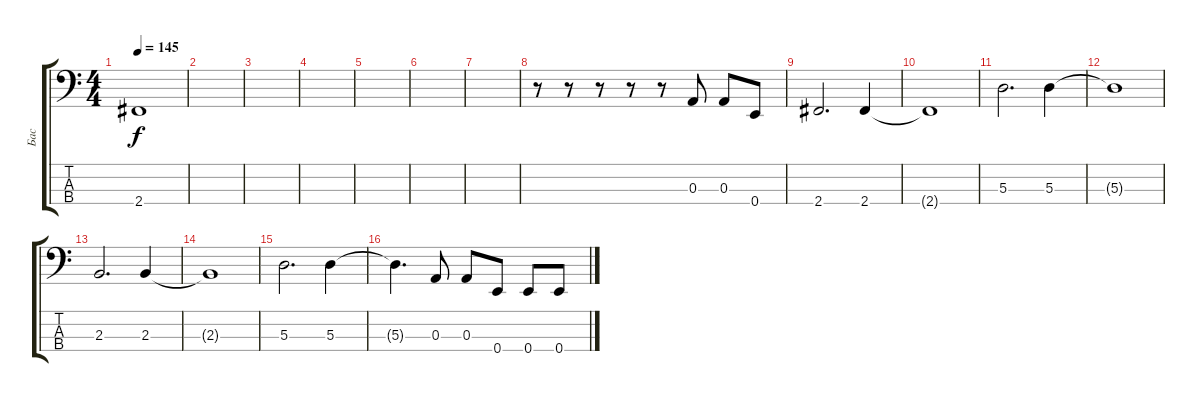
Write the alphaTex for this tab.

\track ("Бас" "Бас") {instrument electricbassfinger}
\staff {score tabs}
\tuning (G2 D2 A1 E1) {hide}
\ts (4 4)
\tempo 145
\clef f4
\ks c
2.4.1{dy f} |
|
|
|
|
|
|
r.8 r.8 r.8 r.8 r.8 0.3.8 0.3.8 0.4.8 |
2.4.2{d} 2.4.4 |
2.4{t}.1 |
5.3.2{d} 5.3.4 |
5.3{t}.1 |
2.3.2{d} 2.3.4 |
2.3{t}.1 |
5.3.2{d} 5.3.4 |
5.3{t}.4{d} 0.3.8 0.3.8 0.4.8 0.4.8 0.4.8
